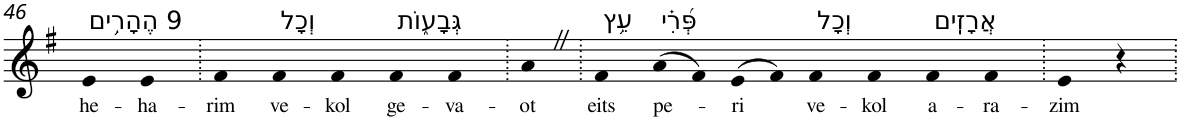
**kern	**text
*part1	*part1
*staff1	*staff1
*I"Piano	*
*I'Pno	*
!!LO:PB:g=z
*clefG2	*
*k[f#]	*
*G:	*
=46	=46
!LO:TX:a:t=9 הֶהָרִ֥ים	!
!	!LO:LY:b
4e	he-
!	!LO:LY:b
4e	-ha-
=47.	=47.
!	!LO:LY:b
4f#	-rim
!LO:TX:a:t=וְכָל	!
!	!LO:LY:b
4f#	ve-
!	!LO:LY:b
4f#	-kol
!LO:TX:a:t=גְּבָע֑וֹת	!
!	!LO:LY:b
4f#	ge-
!	!LO:LY:b
4f#	-va-
=48.	=48.
!	!LO:LY:b
4aZ	-ot
=49.	=49.
!LO:TX:a:t=עֵ֥ץ	!
!	!LO:LY:b
4f#	eits
!LO:TX:a:t=פְּ֝רִ֗י	!
!	!LO:LY:b
(>8a	pe-
8f#)	.
!	!LO:LY:b
(>8e	-ri
8f#)	.
!LO:TX:a:t=וְכָל	!
!	!LO:LY:b
4f#	ve-
!	!LO:LY:b
4f#	-kol
!LO:TX:a:t=אֲרָזִֽים	!
!	!LO:LY:b
4f#	a-
!	!LO:LY:b
4f#	-ra-
=50.	=50.
!	!LO:LY:b
4e	-zim
4r	.
=.	=.
*-	*-
